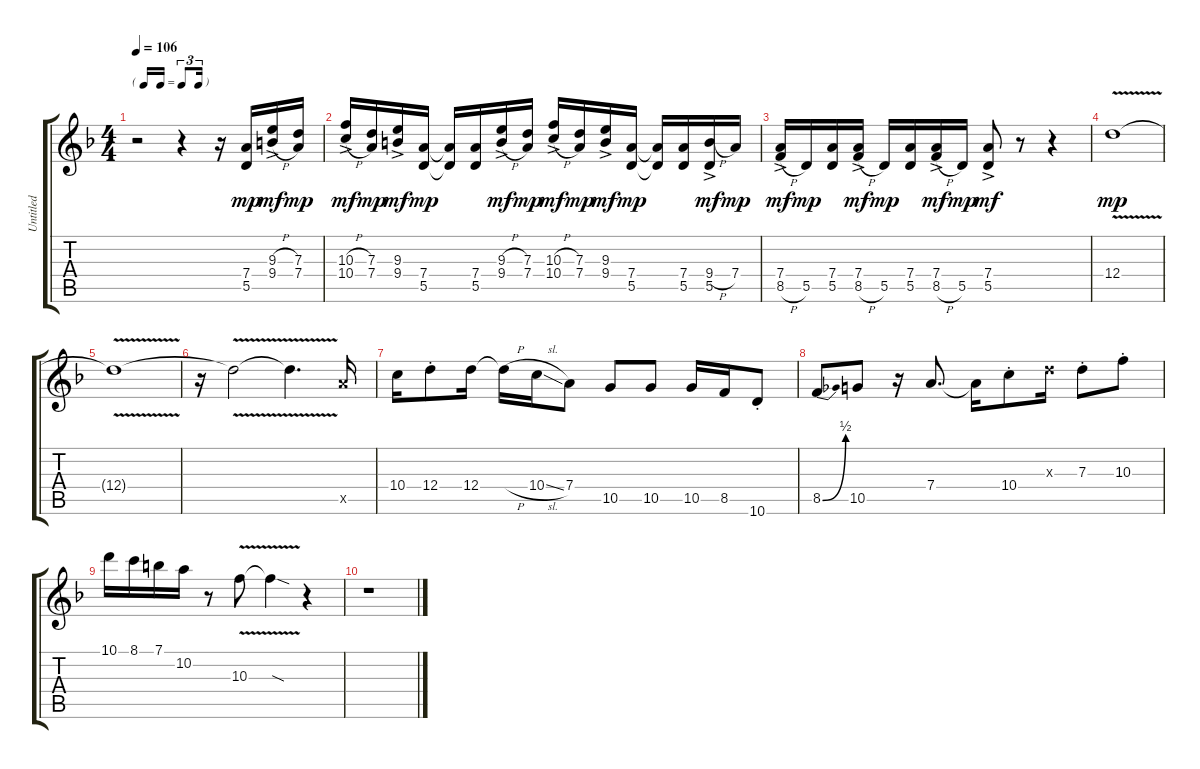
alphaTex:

\track ("Untitled" "Untitled") {instrument distortionguitar}
\staff {score tabs}
\tuning (E4 B3 G3 D3 A2 E2) {hide}
\ts (4 4)
\tf triplet16th
\tempo 106
\clef g2
\ks f
r.2{dy mp} r.4 r.16 (7.4 5.5).16 (9.3{h ac} 9.4{h ac}).16{dy mf} (7.3 7.4).16{dy mp} |
(10.3{h ac} 10.4{h ac}).16{dy mf} (7.3 7.4).16{dy mp} (9.3{ac} 9.4{ac}).16{dy mf} (7.4 5.5).16{dy mp} (7.4{t} 5.5{t}).16 (7.4 5.5).16 (9.3{h ac} 9.4{h ac}).16{dy mf} (7.3 7.4).16{dy mp} (10.3{h ac} 10.4{h ac}).16{dy mf} (7.3 7.4).16{dy mp} (9.3{ac} 9.4{ac}).16{dy mf} (7.4 5.5).16{dy mp} (7.4{t} 5.5{t}).16 (7.4 5.5).16 (9.4{h ac} 5.5{ac}).16{dy mf} 7.4.16{dy mp} |
(7.4{ac} 8.5{h ac}).16{dy mf} 5.5.16{dy mp} (7.4 5.5).16 (7.4{ac} 8.5{h ac}).16{dy mf} 5.5.16{dy mp} (7.4 5.5).16 (7.4{ac} 8.5{h ac}).16{dy mf} 5.5.16{dy mp} (7.4{ac} 5.5{ac}).8{dy mf} r.8 r.4 |
12.4{v}.1{dy mp} |
12.4{v t}.1 |
r.16 12.4{v t}.2 12.4{v t}.4{d} 12.5{x}.16 |
10.4.16 12.4{st}.8 12.4.16 12.4{h t}.16 10.4{sl}.16 7.4.8 10.5.8 10.5.8 10.5.16 8.5.16 10.6{st}.8 |
8.5{be (bend 0 0 60 2)}.8 10.5.8 r.16 7.4.8{d} 7.4{t}.16 10.4{st}.8 7.3{x}.16 7.3{st}.8 10.3{st}.8 |
10.1.16 8.1.16 7.1.16 10.2.16 r.8 10.3{v}.8 10.3{sod t}.4 r.4 |
r.1
